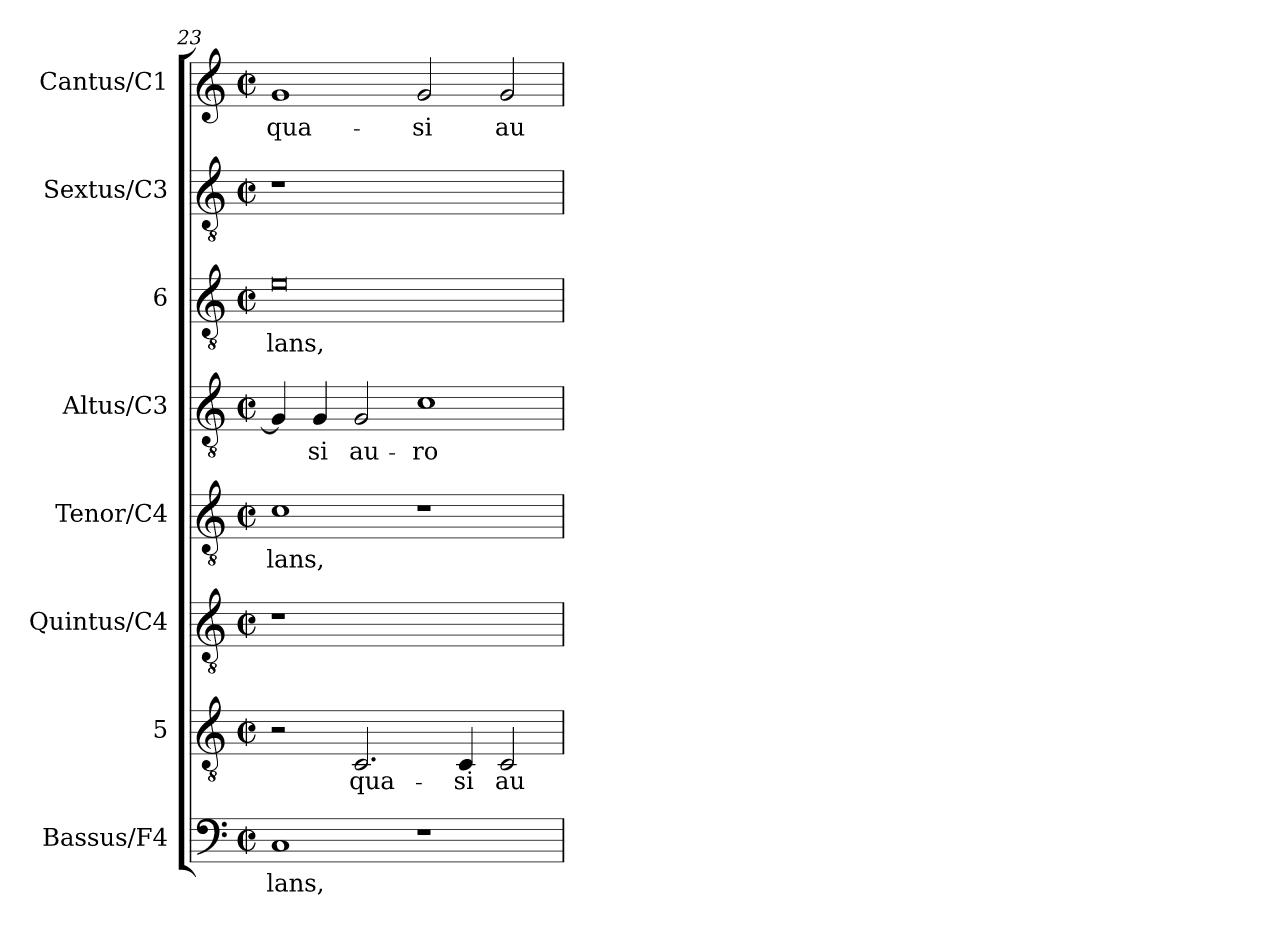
**kern	**text	**kern	**text	**kern	**kern	**text	**kern	**text	**kern	**text	**kern	**kern	**text
*part8	*part8	*part7	*part7	*part6	*part5	*part5	*part4	*part4	*part3	*part3	*part2	*part1	*part1
*staff8	*staff8	*staff7	*staff7	*staff6	*staff5	*staff5	*staff4	*staff4	*staff3	*staff3	*staff2	*staff1	*staff1
*I"Bassus/F4	*	*I"5	*	*I"Quintus/C4	*I"Tenor/C4	*	*I"Altus/C3	*	*I"6	*	*I"Sextus/C3	*I"Cantus/C1	*
*I'B	*	*	*	*	*I'T	*	*I'A	*	*	*	*	*I'C	*
*clefF4	*	*clefGv2	*	*clefGv2	*clefGv2	*	*clefGv2	*	*clefGv2	*	*clefGv2	*clefG2	*
*k[]	*	*k[]	*	*k[]	*k[]	*	*k[]	*	*k[]	*	*k[]	*k[]	*
*C:	*	*C:	*	*C:	*C:	*	*C:	*	*C:	*	*C:	*C:	*
*M2/2	*	*M2/2	*	*M2/2	*M2/2	*	*M2/2	*	*M2/2	*	*M2/2	*M2/2	*
*met(c|)	*	*met(c|)	*	*met(c|)	*met(c|)	*	*met(c|)	*	*met(c|)	*	*met(c|)	*met(c|)	*
=23	=23	=23	=23	=23	=23	=23	=23	=23	=23	=23	=23	=23	=23
!	!LO:LY:b:cj	!	!	!	!	!LO:LY:b:cj	!	!LO:LY:b:cj	!	!LO:LY:b:cj	!	!	!LO:LY:b:cj
1C	-lans,	2r	.	1r	1c	-lans,	4G/]	--	0e	-lans,	1r	1g	qua-
!	!	!	!	!	!	!	!	!LO:LY:b:cj	!	!	!	!	!
.	.	.	.	.	.	.	4G/	-si	.	.	.	.	.
!	!	!	!LO:LY:b:cj	!	!	!	!	!LO:LY:b:cj	!	!	!	!	!
.	.	2.C/	qua-	.	.	.	2G/	au-	.	.	.	.	.
!	!	!	!	!	!	!	!	!LO:LY:b:cj	!	!	!	!	!LO:LY:b:cj
1r	.	.	.	1ryy	1r	.	1c	-ro-	.	.	1ryy	2g/	-si
!	!	!	!LO:LY:b:cj	!	!	!	!	!	!	!	!	!	!
.	.	4C/	-si	.	.	.	.	.	.	.	.	.	.
!	!	!	!LO:LY:b:cj	!	!	!	!	!	!	!	!	!	!LO:LY:b:cj
.	.	2C/	au-	.	.	.	.	.	.	.	.	2g/	au-
=	=	=	=	=	=	=	=	=	=	=	=	=	=
*-	*-	*-	*-	*-	*-	*-	*-	*-	*-	*-	*-	*-	*-
